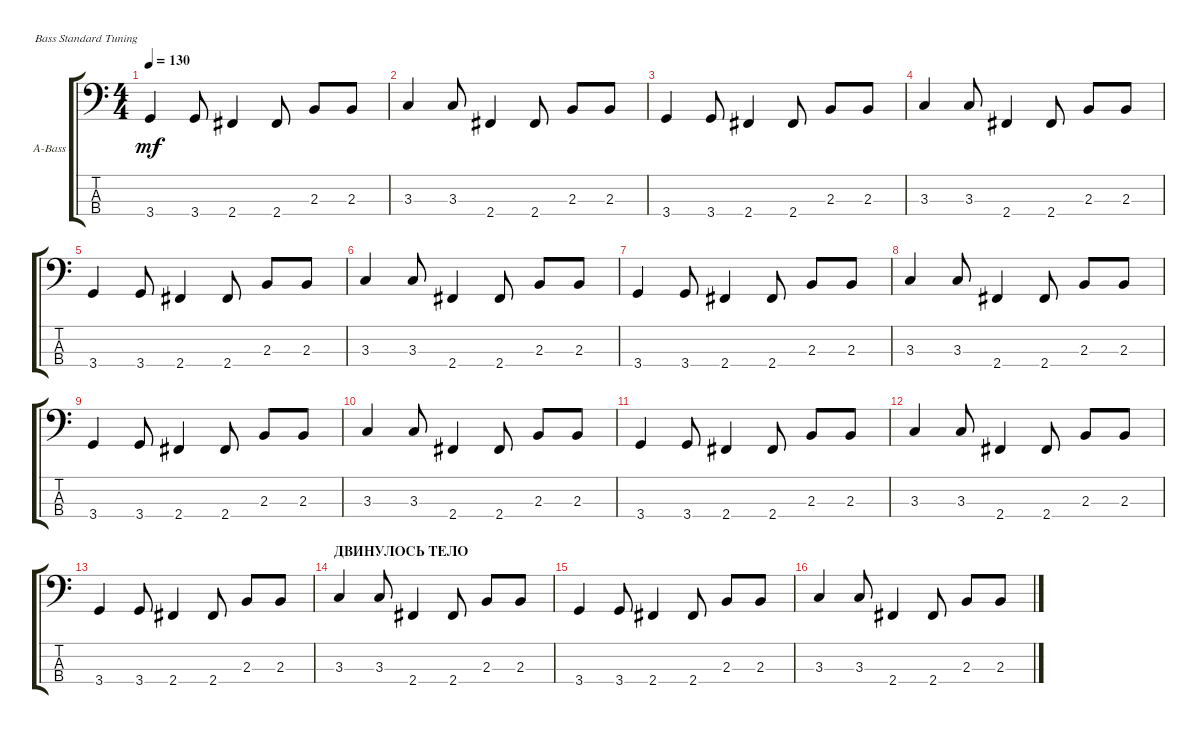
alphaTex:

\defaultSystemsLayout 4
\bracketExtendMode groupsimilarinstruments
\firstSystemTrackNameOrientation horizontal
\otherSystemsTrackNameOrientation horizontal
\track ("Acoustic Bass" "A-Bass") {instrument acousticbass}
\staff {score tabs}
\tuning (G2 D2 A1 E1)
\ts (4 4)
\tempo 130
\clef f4
\ks c
3.4.4{dy mf} 3.4.8 2.4.4 2.4.8 2.3.8 2.3.8 |
3.3.4 3.3.8 2.4.4 2.4.8 2.3.8 2.3.8 |
3.4.4 3.4.8 2.4.4 2.4.8 2.3.8 2.3.8 |
3.3.4 3.3.8 2.4.4 2.4.8 2.3.8 2.3.8 |
3.4.4 3.4.8 2.4.4 2.4.8 2.3.8 2.3.8 |
3.3.4 3.3.8 2.4.4 2.4.8 2.3.8 2.3.8 |
3.4.4 3.4.8 2.4.4 2.4.8 2.3.8 2.3.8 |
3.3.4 3.3.8 2.4.4 2.4.8 2.3.8 2.3.8 |
3.4.4 3.4.8 2.4.4 2.4.8 2.3.8 2.3.8 |
3.3.4 3.3.8 2.4.4 2.4.8 2.3.8 2.3.8 |
3.4.4 3.4.8 2.4.4 2.4.8 2.3.8 2.3.8 |
3.3.4 3.3.8 2.4.4 2.4.8 2.3.8 2.3.8 |
3.4.4 3.4.8 2.4.4 2.4.8 2.3.8 2.3.8 |
\section ("" "ДВИНУЛОСЬ ТЕЛО")
3.3.4 3.3.8 2.4.4 2.4.8 2.3.8 2.3.8 |
3.4.4 3.4.8 2.4.4 2.4.8 2.3.8 2.3.8 |
3.3.4 3.3.8 2.4.4 2.4.8 2.3.8 2.3.8
